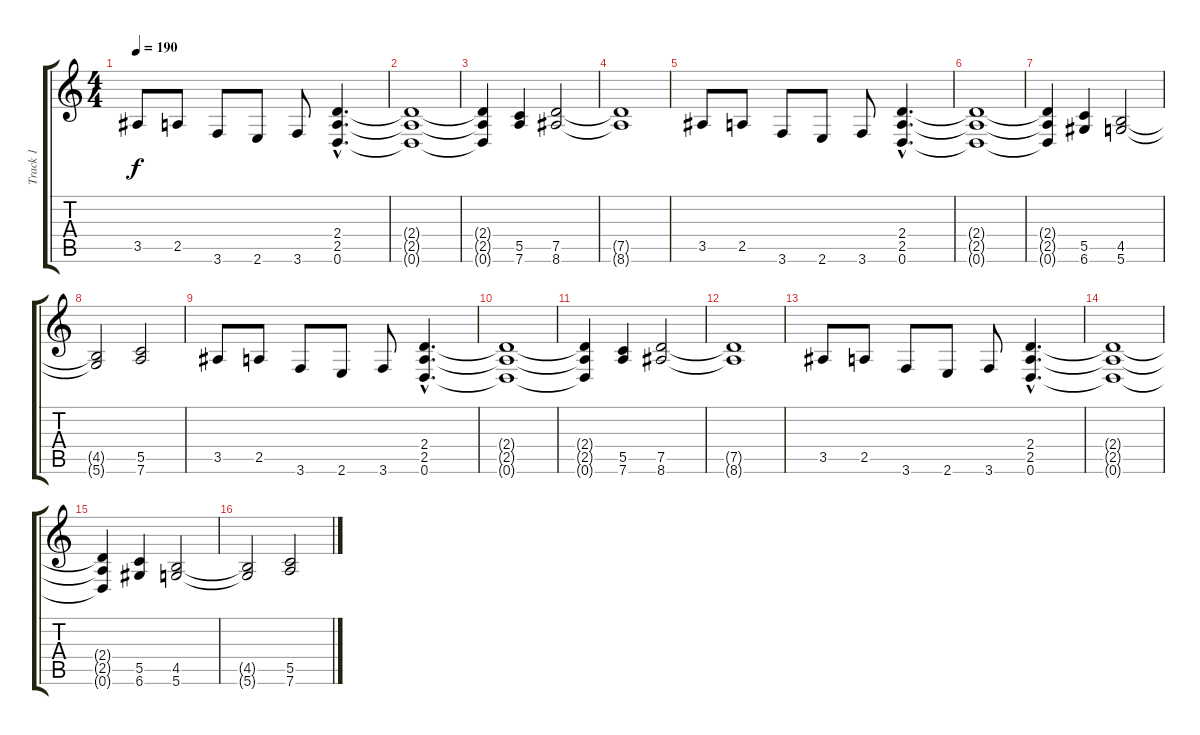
\track ("Track 1" "Track 1") {instrument distortionguitar}
\staff {score tabs}
\tuning (D4 A3 F3 C3 G2 D2) {hide}
\ts (4 4)
\tempo 190
\clef g2
\ks c
3.5.8{dy f instrument distortionguitar} 2.5.8 3.6.8 2.6.8 3.6.8 (2.4{hac} 2.5{hac} 0.6{hac}).4{d} |
(2.4{t} 2.5{t} 0.6{t}).1 |
(2.4{t} 2.5{t} 0.6{t}).4 (5.5 7.6).4 (7.5 8.6).2 |
(7.5{t} 8.6{t}).1 |
3.5.8 2.5.8 3.6.8 2.6.8 3.6.8 (2.4{hac} 2.5{hac} 0.6{hac}).4{d} |
(2.4{t} 2.5{t} 0.6{t}).1 |
(2.4{t} 2.5{t} 0.6{t}).4 (5.5 6.6).4 (4.5 5.6).2 |
(4.5{t} 5.6{t}).2 (5.5 7.6).2 |
3.5.8 2.5.8 3.6.8 2.6.8 3.6.8 (2.4{hac} 2.5{hac} 0.6{hac}).4{d} |
(2.4{t} 2.5{t} 0.6{t}).1 |
(2.4{t} 2.5{t} 0.6{t}).4 (5.5 7.6).4 (7.5 8.6).2 |
(7.5{t} 8.6{t}).1 |
3.5.8 2.5.8 3.6.8 2.6.8 3.6.8 (2.4{hac} 2.5{hac} 0.6{hac}).4{d} |
(2.4{t} 2.5{t} 0.6{t}).1 |
(2.4{t} 2.5{t} 0.6{t}).4 (5.5 6.6).4 (4.5 5.6).2 |
(4.5{t} 5.6{t}).2 (5.5 7.6).2
